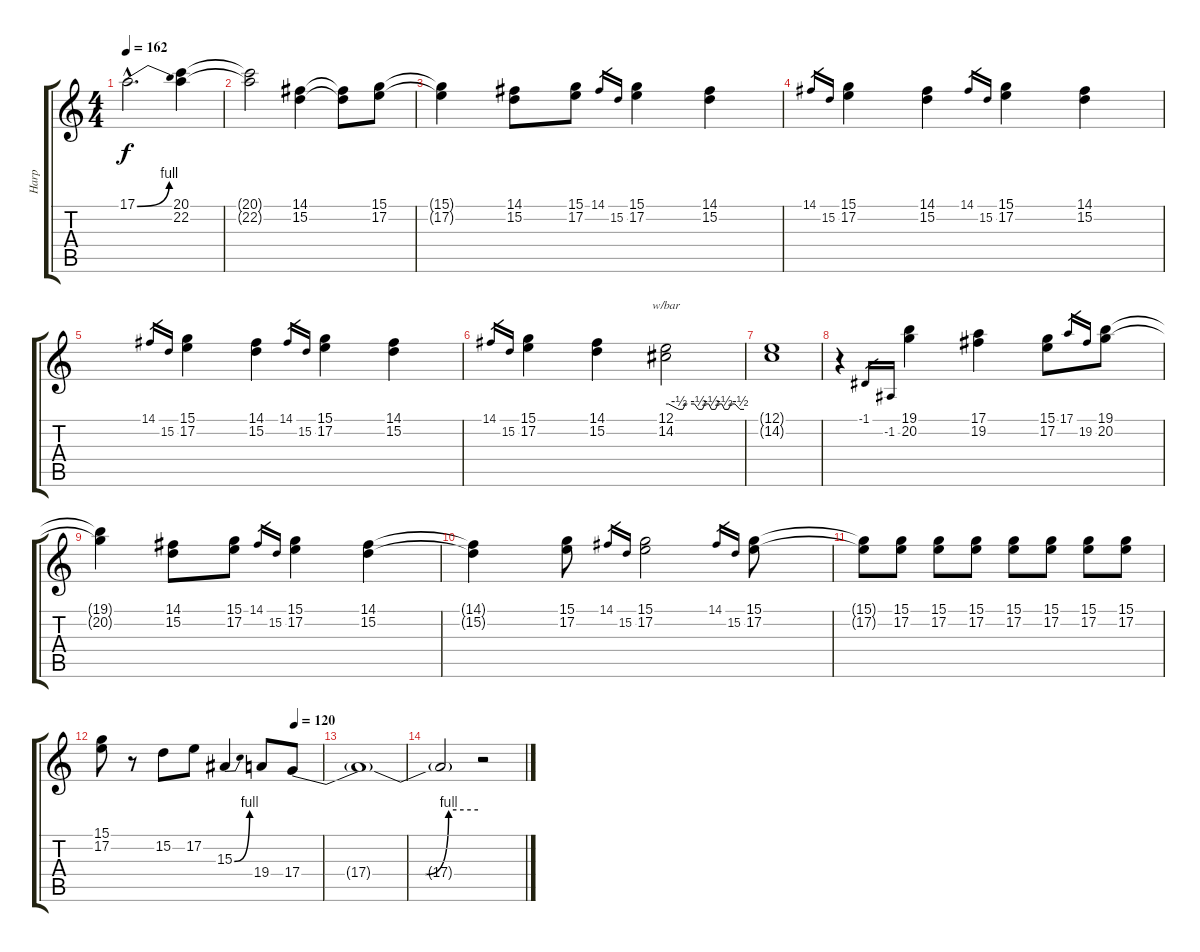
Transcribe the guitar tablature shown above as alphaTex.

\track ("Harp" "Harp") {instrument harmonica}
\staff {score tabs}
\tuning (E4 B3 G3 D3 A2 E2) {hide}
\ts (4 4)
\tempo 162
\clef g2
\ks c
17.1{be (bend 0 0 60 4) hac}.2{d dy f} (20.1 22.2).4 |
(20.1{t} 22.2{t}).2 (14.1 15.2).4 (14.1{t} 15.2{t}).8 (15.1 17.2).8 |
(15.1{t} 17.2{t}).4 (14.1 15.2).8 (15.1 17.2).8 14.1.16{gr} 15.2.16{gr} (15.1 17.2).4 (14.1 15.2).4 |
14.1.16{gr} 15.2.16{gr} (15.1 17.2).4 (14.1 15.2).4 14.1.16{gr} 15.2.16{gr} (15.1 17.2).4 (14.1 15.2).4 |
14.1.16{gr} 15.2.16{gr} (15.1 17.2).4 (14.1 15.2).4 14.1.16{gr} 15.2.16{gr} (15.1 17.2).4 (14.1 15.2).4 |
14.1.16{gr} 15.2.16{gr} (15.1 17.2).4 (14.1 15.2).4 (12.1 14.2).2{tbe (custom default 0 0 2 0 10 -2 13 -2 15 0 22 0 25 -2 28 -2 30 0 33 0 35 -2 38 -2 40 0 43 0 45 -2 48 -2 50 0 53 0 57 -2 60 -2)} |
(12.1{t} 14.2{t}).1 |
r.4 -1.1.16{gr} -1.2.16{gr} (19.1 20.2).4 (17.1 19.2).4 (15.1 17.2).8 17.1.16{gr} 19.2.16{gr} (19.1 20.2).8 |
(19.1{t} 20.2{t}).4 (14.1 15.2).8 (15.1 17.2).8 14.1.16{gr} 15.2.16{gr} (15.1 17.2).4 (14.1 15.2).4 |
(14.1{t} 15.2{t}).4 (15.1 17.2).8 14.1.16{gr} 15.2.16{gr} (15.1 17.2).2 14.1.16{gr} 15.2.16{gr} (15.1 17.2).8 |
(15.1{t} 17.2{t}).8 (15.1 17.2).8 (15.1 17.2).8 (15.1 17.2).8 (15.1 17.2).8 (15.1 17.2).8 (15.1 17.2).8 (15.1 17.2).8 |
\tempo (120 0.875)
(15.1 17.2).8 r.8 15.2.8 17.2.8 15.3{be (bend 0 0 60 4)}.4 19.4.8 17.4{be (custom 0 0 42 0 50 4 60 4)}.8 |
17.4{t}.1 |
17.4{t}.2 r.2
